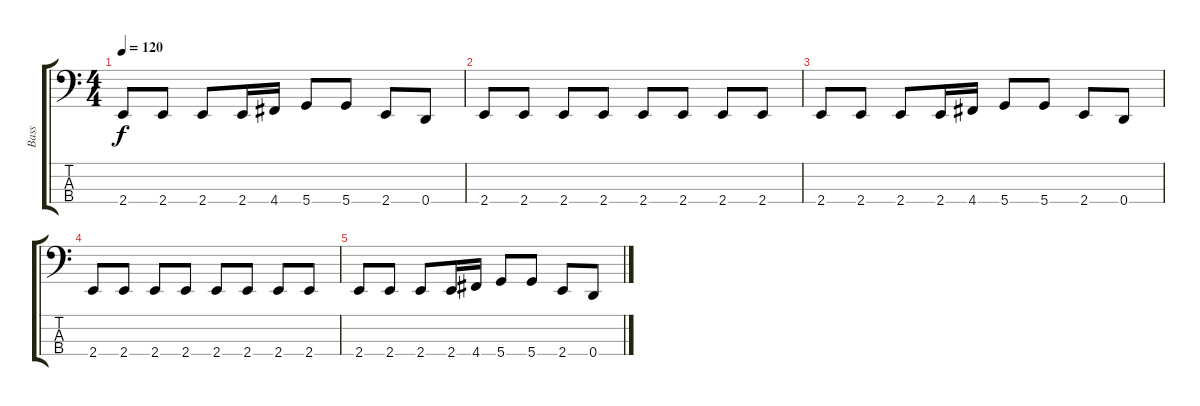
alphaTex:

\track ("Bass" "Bass") {instrument electricbassfinger}
\staff {score tabs}
\tuning (G2 D2 A1 D1) {hide}
\ts (4 4)
\tempo 120
\clef f4
\ks c
2.4.8{dy f} 2.4.8 2.4.8 2.4.16 4.4.16 5.4.8 5.4.8 2.4.8 0.4.8 |
2.4.8 2.4.8 2.4.8 2.4.8 2.4.8 2.4.8 2.4.8 2.4.8 |
2.4.8 2.4.8 2.4.8 2.4.16 4.4.16 5.4.8 5.4.8 2.4.8 0.4.8 |
2.4.8 2.4.8 2.4.8 2.4.8 2.4.8 2.4.8 2.4.8 2.4.8 |
2.4.8 2.4.8 2.4.8 2.4.16 4.4.16 5.4.8 5.4.8 2.4.8 0.4.8
